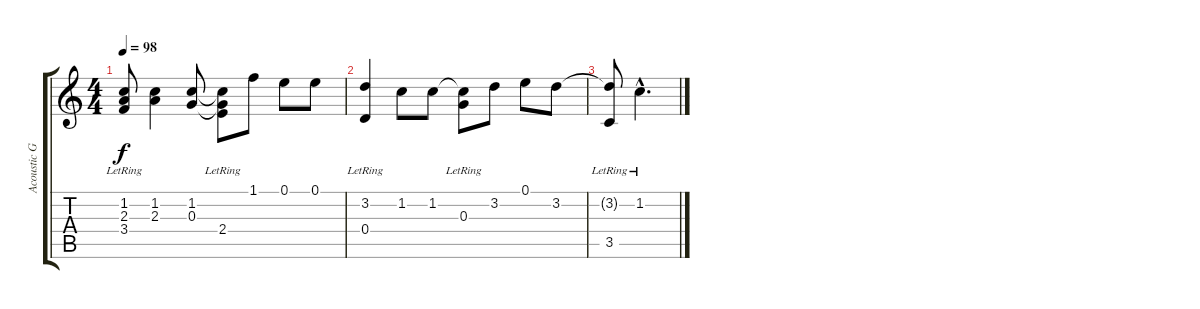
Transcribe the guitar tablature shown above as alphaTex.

\track ("Acoustic Guitar" "Acoustic G") {instrument acousticguitarnylon}
\staff {score tabs}
\tuning (E4 B3 G3 D3 A2 E2) {hide}
\ts (4 4)
\tempo 98
\clef g2
\ks c
(1.2{t} 2.3{t} 3.4{lr}).8{dy f} (1.2 2.3).4 (1.2 0.3).8 (1.2{t} 0.3{t} 2.4{lr}).8 1.1.8 0.1.8 0.1.8 |
(3.2 0.4{lr}).4 1.2.8 1.2.8 (1.2{t} 0.3{lr}).8 3.2.8 0.1.8 3.2.8 |
(3.2{t} 3.5{lr}).8 1.2{hac lr}.4{d}
